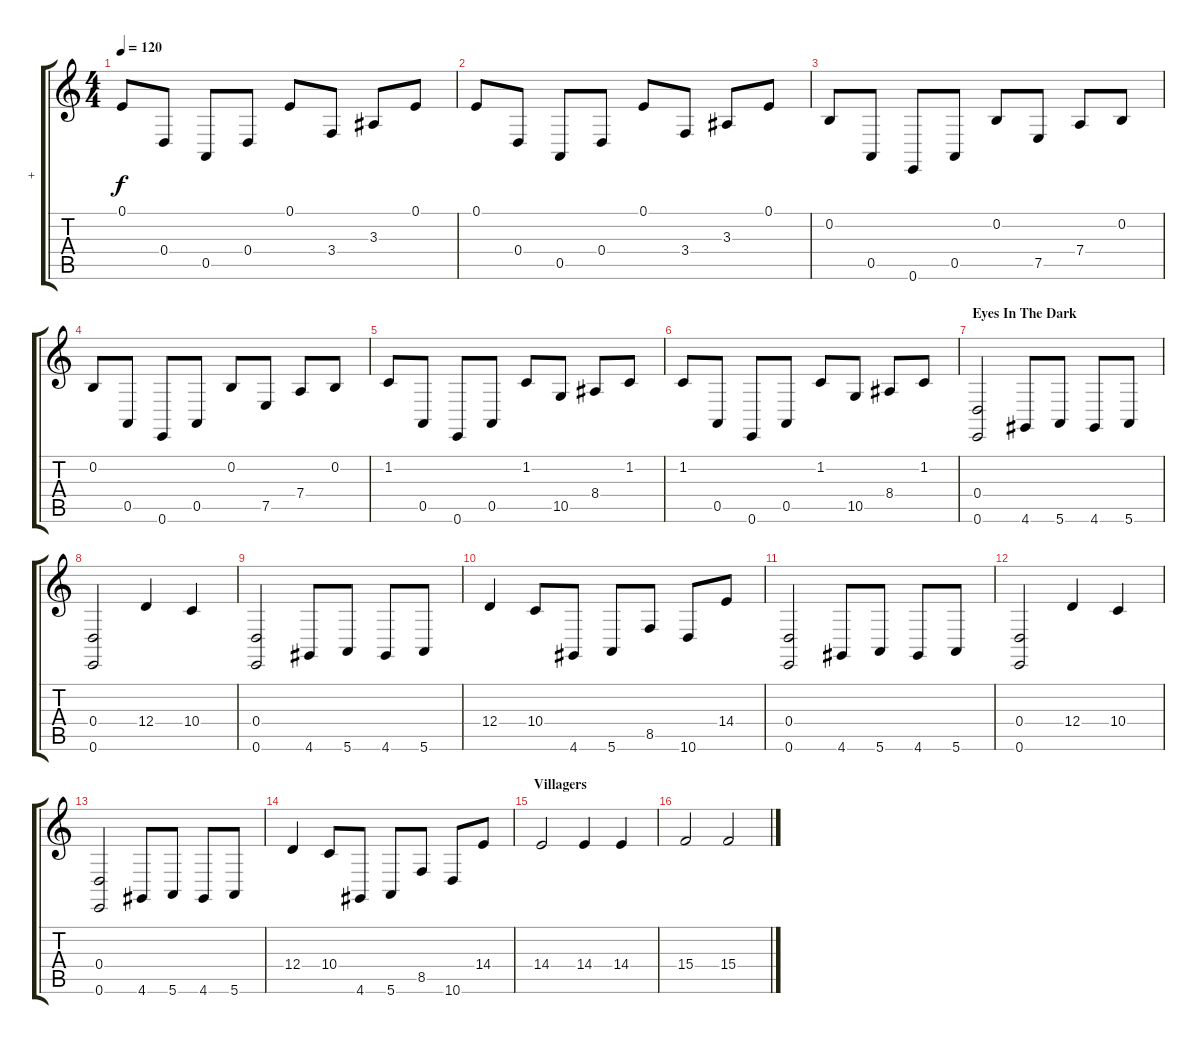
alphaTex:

\track ("+" "+") {instrument orchestralharp}
\staff {score tabs}
\tuning (E4 B3 G3 D3 A2 E2) {hide}
\ts (4 4)
\tempo 120
\clef g2
\ks c
0.1.8{dy f} 0.4.8 0.5.8 0.4.8 0.1.8 3.4.8 3.3.8 0.1.8 |
0.1.8 0.4.8 0.5.8 0.4.8 0.1.8 3.4.8 3.3.8 0.1.8 |
0.2.8 0.5.8 0.6.8 0.5.8 0.2.8 7.5.8 7.4.8 0.2.8 |
0.2.8 0.5.8 0.6.8 0.5.8 0.2.8 7.5.8 7.4.8 0.2.8 |
1.2.8 0.5.8 0.6.8 0.5.8 1.2.8 10.5.8 8.4.8 1.2.8 |
1.2.8 0.5.8 0.6.8 0.5.8 1.2.8 10.5.8 8.4.8 1.2.8 |
\section ("" "Eyes In The Dark")
(0.4 0.6).2 4.6.8 5.6.8 4.6.8 5.6.8 |
(0.4 0.6).2 12.4.4 10.4.4 |
(0.4 0.6).2 4.6.8 5.6.8 4.6.8 5.6.8 |
12.4.4 10.4.8 4.6.8 5.6.8 8.5.8 10.6.8 14.4.8 |
(0.4 0.6).2 4.6.8 5.6.8 4.6.8 5.6.8 |
(0.4 0.6).2 12.4.4 10.4.4 |
(0.4 0.6).2 4.6.8 5.6.8 4.6.8 5.6.8 |
12.4.4 10.4.8 4.6.8 5.6.8 8.5.8 10.6.8 14.4.8 |
\section ("" "Villagers")
14.4.2 14.4.4 14.4.4 |
15.4.2 15.4.2
